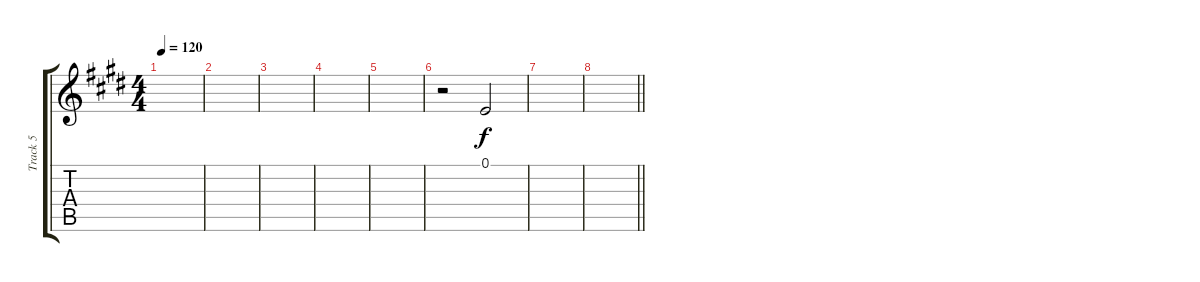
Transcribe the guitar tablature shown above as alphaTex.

\track ("Track 5" "Track 5") {instrument reversecymbal}
\staff {score tabs}
\tuning (E4 B3 G3 D3 A2 E2) {hide}
\ts (4 4)
\tempo 120
\clef g2
\ks e
|
|
|
|
|
r.2 0.1.2 |
|
\barLineRight lightlight
